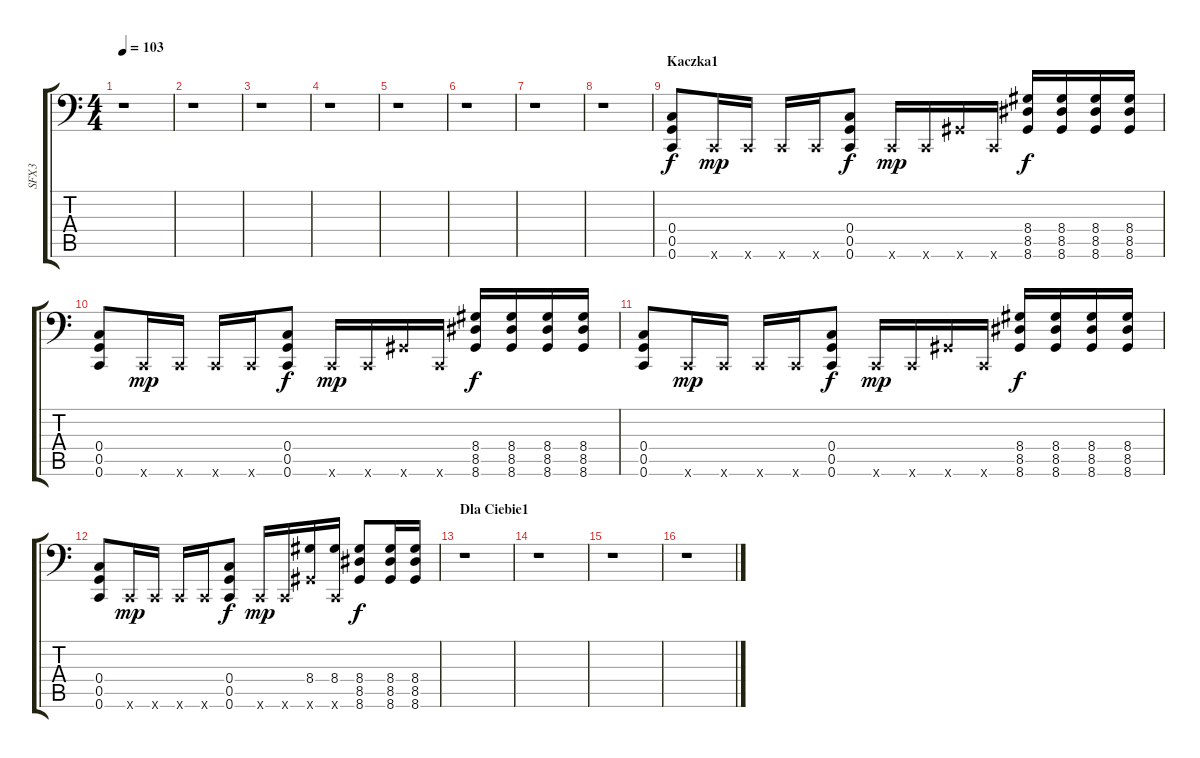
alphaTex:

\track ("SFX3" "SFX3") {instrument guitarharmonics}
\staff {score tabs}
\tuning (D3 A2 F2 C2 G1 C1) {hide}
\ts (4 4)
\tempo 103
\clef f4
\ks c
r.1{dy f} |
r.1 |
r.1 |
r.1 |
r.1 |
r.1 |
r.1 |
r.1{volume 6 balance 8 instrument guitarharmonics} |
\section ("" "Kaczka1")
(0.4 0.5 0.6).8{volume 9} 0.6{x}.16{dy mp} 0.6{x}.16 0.6{x}.16 0.6{x}.16 (0.4 0.5 0.6).8{dy f} 0.6{x}.16{dy mp} 0.6{x}.16 8.6{x}.16 0.6{x}.16 (8.4 8.5 8.6).16{dy f} (8.4 8.5 8.6).16 (8.4 8.5 8.6).16 (8.4 8.5 8.6).16 |
(0.4 0.5 0.6).8 0.6{x}.16{dy mp} 0.6{x}.16 0.6{x}.16 0.6{x}.16 (0.4 0.5 0.6).8{dy f} 0.6{x}.16{dy mp} 0.6{x}.16 8.6{x}.16 0.6{x}.16 (8.4 8.5 8.6).16{dy f} (8.4 8.5 8.6).16 (8.4 8.5 8.6).16 (8.4 8.5 8.6).16 |
(0.4 0.5 0.6).8 0.6{x}.16{dy mp} 0.6{x}.16 0.6{x}.16 0.6{x}.16 (0.4 0.5 0.6).8{dy f} 0.6{x}.16{dy mp} 0.6{x}.16 8.6{x}.16 0.6{x}.16 (8.4 8.5 8.6).16{dy f} (8.4 8.5 8.6).16 (8.4 8.5 8.6).16 (8.4 8.5 8.6).16 |
(0.4 0.5 0.6).8 0.6{x}.16{dy mp} 0.6{x}.16 0.6{x}.16 0.6{x}.16 (0.4 0.5 0.6).8{dy f} 0.6{x}.16{dy mp} 0.6{x}.16 (8.4 8.6{x}).16 (8.4 0.6{x}).16 (8.4 8.5 8.6).8{dy f} (8.4 8.5 8.6).16 (8.4 8.5 8.6).16 |
\section ("" "Dla Ciebie1")
r.1 |
r.1 |
r.1 |
r.1
